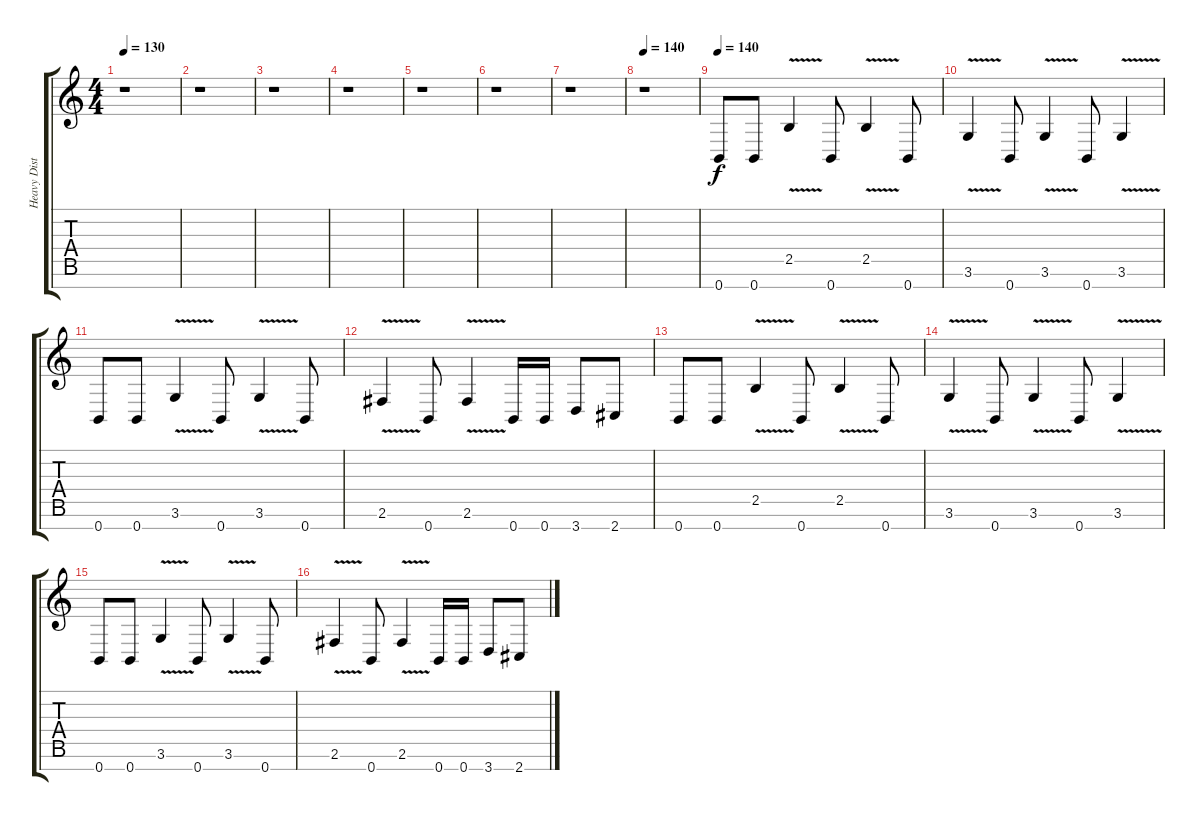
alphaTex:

\track ("Heavy Dist Guitar" "Heavy Dist") {instrument distortionguitar}
\staff {score tabs}
\tuning (E4 B3 G3 D3 A2 E2 B1) {hide}
\ts (4 4)
\tempo 130
\clef g2
\ks c
r.1{dy f} |
r.1 |
r.1 |
r.1 |
r.1 |
r.1 |
r.1 |
\tempo 140
r.1 |
\tempo 140
0.7.8{volume 13} 0.7.8 2.5{v}.4 0.7.8 2.5{v}.4 0.7.8 |
3.6{v}.4 0.7.8 3.6{v}.4 0.7.8 3.6{v}.4 |
0.7.8 0.7.8 3.6{v}.4 0.7.8 3.6{v}.4 0.7.8 |
2.6{v}.4 0.7.8 2.6{v}.4 0.7.16 0.7.16 3.7.8 2.7.8 |
0.7.8 0.7.8 2.5{v}.4 0.7.8 2.5{v}.4 0.7.8 |
3.6{v}.4 0.7.8 3.6{v}.4 0.7.8 3.6{v}.4 |
0.7.8 0.7.8 3.6{v}.4 0.7.8 3.6{v}.4 0.7.8 |
2.6{v}.4 0.7.8 2.6{v}.4 0.7.16 0.7.16 3.7.8 2.7.8
